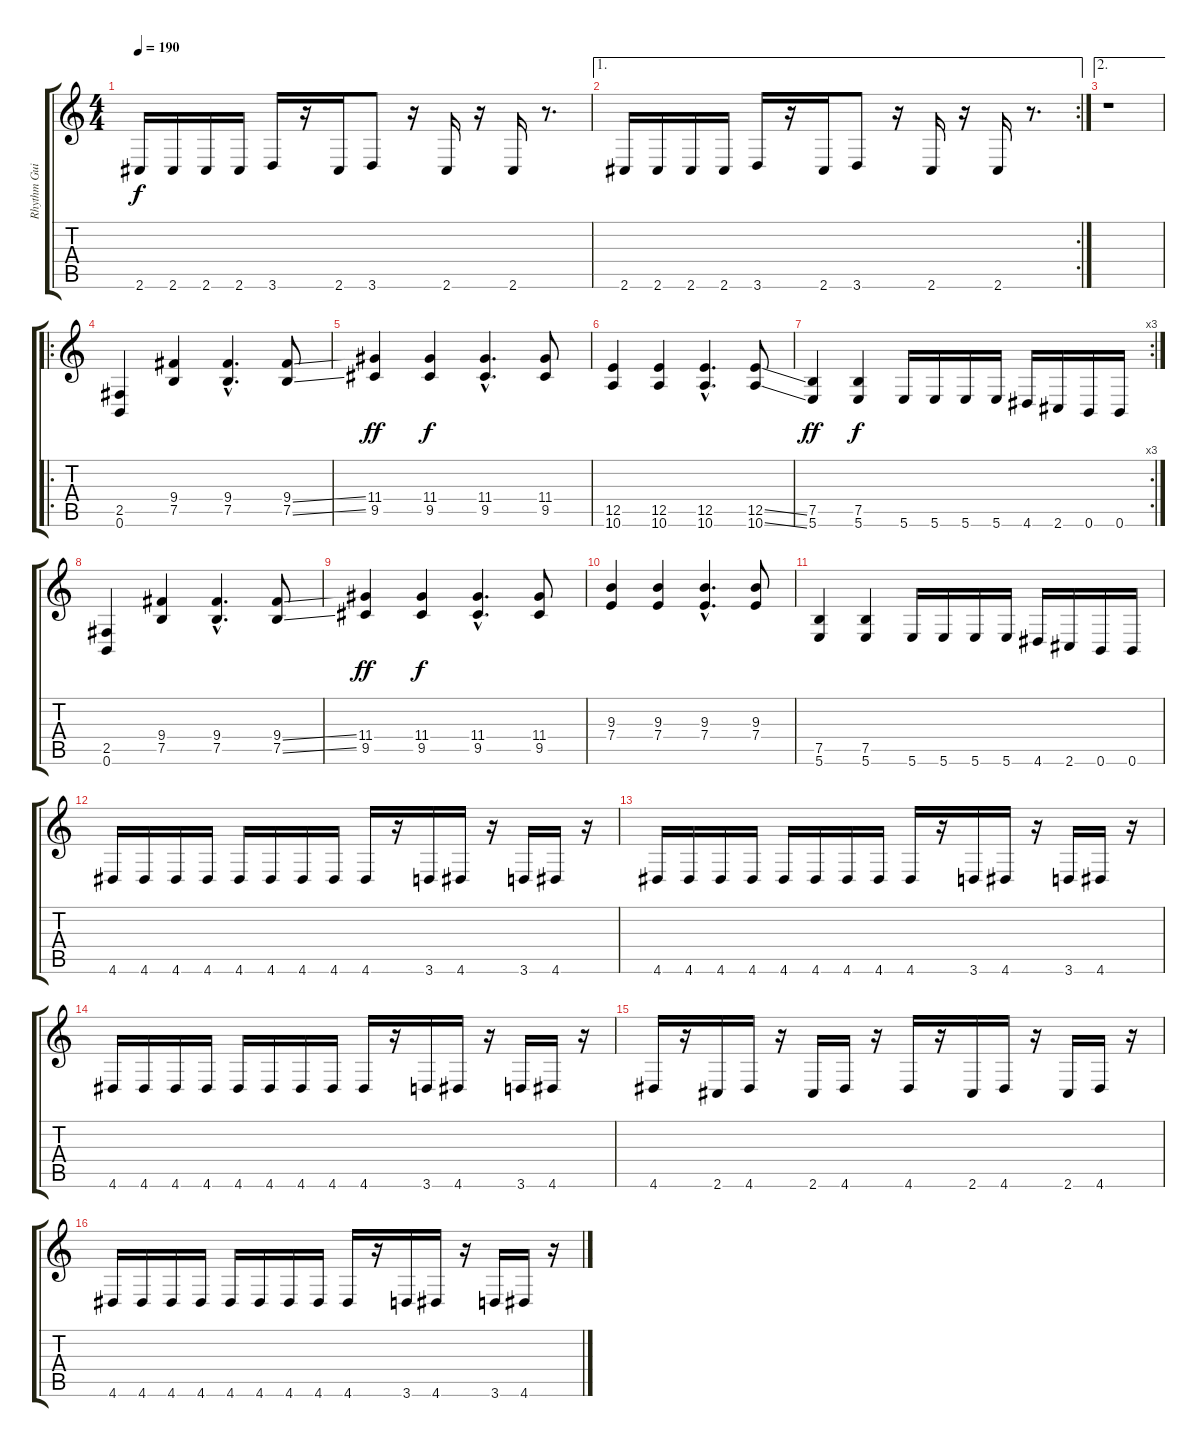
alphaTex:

\track ("Rhythm Guitar" "Rhythm Gui") {instrument distortionguitar}
\staff {score tabs}
\tuning (B3 Gb3 D3 A2 E2 B1) {hide}
\ts (4 4)
\tempo 190
\clef g2
\ks c
2.6.16{dy f} 2.6.16 2.6.16 2.6.16 3.6.16 r.16 2.6.16 3.6.8 r.16 2.6.16 r.16 2.6.16 r.8{d} |
\ae 1
\rc 2
2.6.16 2.6.16 2.6.16 2.6.16 3.6.16 r.16 2.6.16 3.6.8 r.16 2.6.16 r.16 2.6.16 r.8{d} |
\ae 2
r.1 |
\ro
(2.5 0.6).4 (9.4 7.5).4 (9.4{hac} 7.5{hac}).4{d} (9.4{ss} 7.5{ss}).8 |
(11.4 9.5).4{dy ff} (11.4 9.5).4{dy f} (11.4{hac} 9.5{hac}).4{d} (11.4 9.5).8 |
(12.5 10.6).4 (12.5 10.6).4 (12.5{hac} 10.6{hac}).4{d} (12.5{ss} 10.6{ss}).8 |
\rc 3
(7.5 5.6).4{dy ff} (7.5 5.6).4{dy f} 5.6.16 5.6.16 5.6.16 5.6.16 4.6.16 2.6.16 0.6.16 0.6.16 |
(2.5 0.6).4 (9.4 7.5).4 (9.4{hac} 7.5{hac}).4{d} (9.4{ss} 7.5{ss}).8 |
(11.4 9.5).4{dy ff} (11.4 9.5).4{dy f} (11.4{hac} 9.5{hac}).4{d} (11.4 9.5).8 |
(9.3 7.4).4 (9.3 7.4).4 (9.3{hac} 7.4{hac}).4{d} (9.3 7.4).8 |
(7.5 5.6).4 (7.5 5.6).4 5.6.16 5.6.16 5.6.16 5.6.16 4.6.16 2.6.16 0.6.16 0.6.16 |
4.6.16 4.6.16 4.6.16 4.6.16 4.6.16 4.6.16 4.6.16 4.6.16 4.6.16 r.16 3.6.16 4.6.16 r.16 3.6.16 4.6.16 r.16 |
4.6.16 4.6.16 4.6.16 4.6.16 4.6.16 4.6.16 4.6.16 4.6.16 4.6.16 r.16 3.6.16 4.6.16 r.16 3.6.16 4.6.16 r.16 |
4.6.16 4.6.16 4.6.16 4.6.16 4.6.16 4.6.16 4.6.16 4.6.16 4.6.16 r.16 3.6.16 4.6.16 r.16 3.6.16 4.6.16 r.16 |
4.6.16 r.16 2.6.16 4.6.16 r.16 2.6.16 4.6.16 r.16 4.6.16 r.16 2.6.16 4.6.16 r.16 2.6.16 4.6.16 r.16 |
4.6.16 4.6.16 4.6.16 4.6.16 4.6.16 4.6.16 4.6.16 4.6.16 4.6.16 r.16 3.6.16 4.6.16 r.16 3.6.16 4.6.16 r.16
